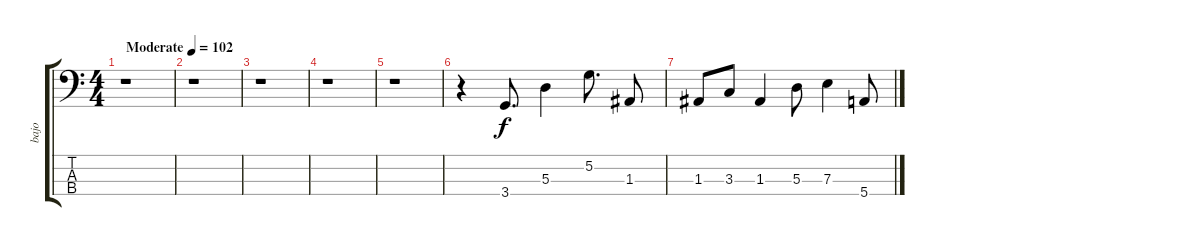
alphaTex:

\track ("bajo" "bajo") {instrument electricbassfinger}
\staff {score tabs}
\tuning (G2 D2 A1 E1) {hide}
\ts (4 4)
\tempo (102 "Moderate")
\clef f4
\ks c
r.1{dy f instrument electricbassfinger} |
r.1 |
r.1 |
r.1 |
r.1 |
r.4 3.4.8{d} 5.3.4 5.2.8{d} 1.3.8 |
1.3.8 3.3.8 1.3.4 5.3.8 7.3.4 5.4.8
